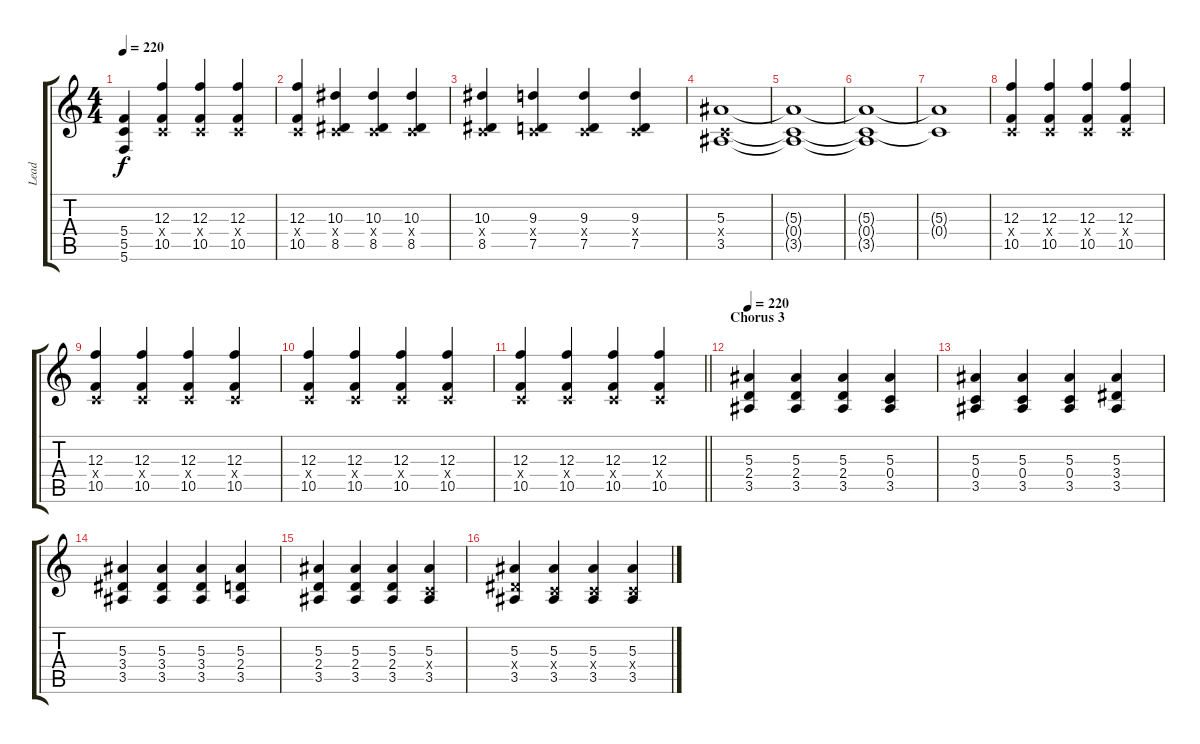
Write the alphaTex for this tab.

\track ("Lead" "Lead") {instrument distortionguitar}
\staff {score tabs}
\tuning (D4 A3 F3 C3 G2 C2) {hide}
\ts (4 4)
\tempo 220
\clef g2
\ks c
(5.4 5.5 5.6).4{dy f} (12.3 0.4{x} 10.5).4 (12.3 0.4{x} 10.5).4 (12.3 0.4{x} 10.5).4 |
(12.3 0.4{x} 10.5).4 (10.3 0.4{x} 8.5).4 (10.3 0.4{x} 8.5).4 (10.3 0.4{x} 8.5).4 |
(10.3 0.4{x} 8.5).4 (9.3 0.4{x} 7.5).4 (9.3 0.4{x} 7.5).4 (9.3 0.4{x} 7.5).4 |
(5.3 0.4{x} 3.5).1 |
(5.3{t} 0.4{t} 3.5{t}).1 |
(5.3{t} 0.4{t} 3.5{t}).1 |
(5.3{t} 0.4{t}).1 |
(12.3 0.4{x} 10.5).4 (12.3 0.4{x} 10.5).4 (12.3 0.4{x} 10.5).4 (12.3 0.4{x} 10.5).4 |
(12.3 0.4{x} 10.5).4 (12.3 0.4{x} 10.5).4 (12.3 0.4{x} 10.5).4 (12.3 0.4{x} 10.5).4 |
(12.3 0.4{x} 10.5).4 (12.3 0.4{x} 10.5).4 (12.3 0.4{x} 10.5).4 (12.3 0.4{x} 10.5).4 |
\barLineRight lightlight
(12.3 0.4{x} 10.5).4 (12.3 0.4{x} 10.5).4 (12.3 0.4{x} 10.5).4 (12.3 0.4{x} 10.5).4 |
\section ("" "Chorus 3")
\tempo 220
(5.3 2.4 3.5).4 (5.3 2.4 3.5).4 (5.3 2.4 3.5).4 (5.3 0.4 3.5).4 |
(5.3 0.4 3.5).4 (5.3 0.4 3.5).4 (5.3 0.4 3.5).4 (5.3 3.4 3.5).4 |
(5.3 3.4 3.5).4 (5.3 3.4 3.5).4 (5.3 3.4 3.5).4 (5.3 2.4 3.5).4 |
(5.3 2.4 3.5).4 (5.3 2.4 3.5).4 (5.3 2.4 3.5).4 (5.3 0.4{x} 3.5).4 |
(5.3 3.4{x} 3.5).4 (5.3 0.4{x} 3.5).4 (5.3 0.4{x} 3.5).4 (5.3 0.4{x} 3.5).4
